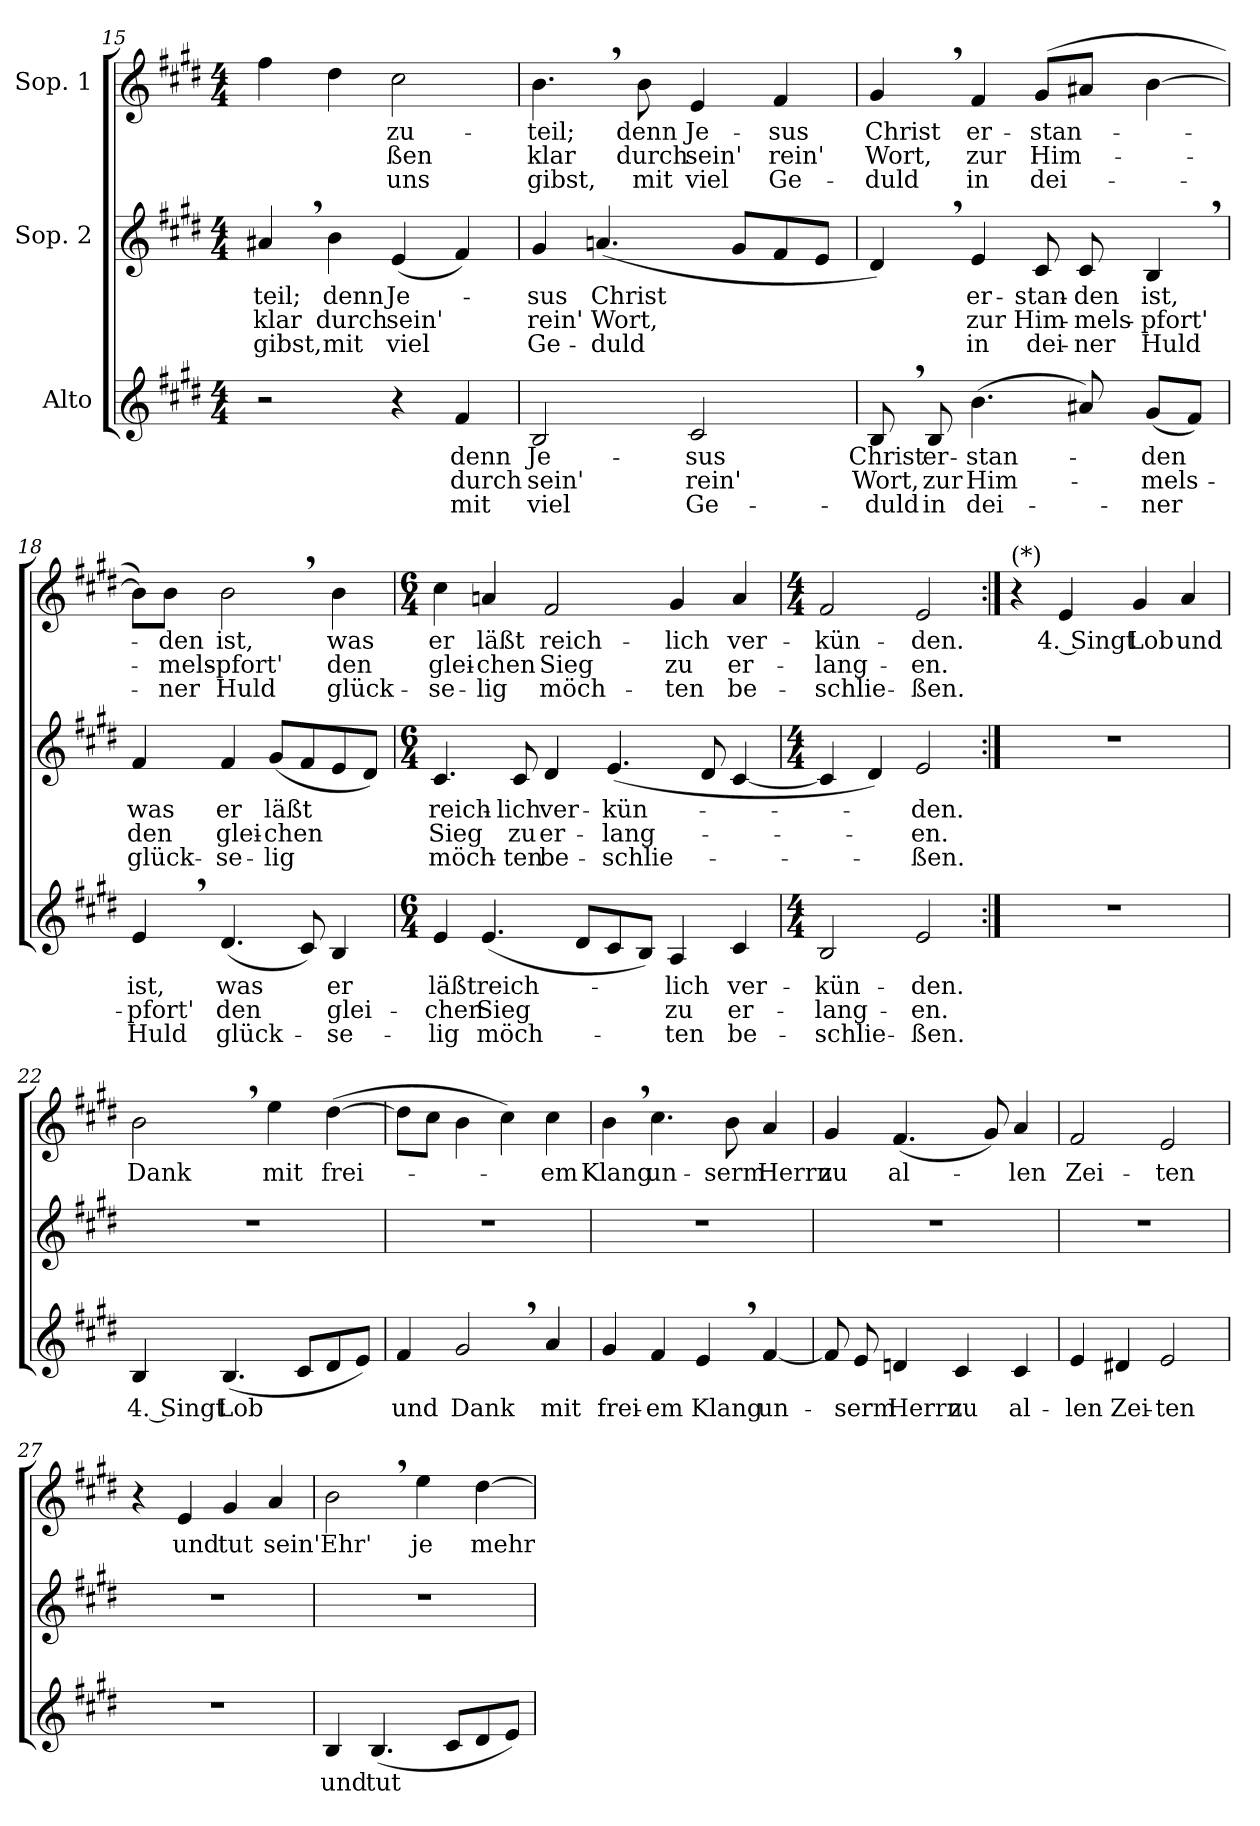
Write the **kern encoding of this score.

**kern	**text	**text	**text	**kern	**text	**text	**text	**kern	**text	**text	**text
*part3	*part3	*part3	*part3	*part2	*part2	*part2	*part2	*part1	*part1	*part1	*part1
*staff3	*staff3	*staff3	*staff3	*staff2	*staff2	*staff2	*staff2	*staff1	*staff1	*staff1	*staff1
*I"Alto	*	*	*	*I"Sop. 2	*	*	*	*I"Sop. 1	*	*	*
*clefG2	*	*	*	*clefG2	*	*	*	*clefG2	*	*	*
*k[f#c#g#d#]	*	*	*	*k[f#c#g#d#]	*	*	*	*k[f#c#g#d#]	*	*	*
*E:	*	*	*	*E:	*	*	*	*E:	*	*	*
*M4/4	*	*	*	*M4/4	*	*	*	*M4/4	*	*	*
=15	=15	=15	=15	=15	=15	=15	=15	=15	=15	=15	=15
!	!	!	!	!	!LO:LY:b	!LO:LY:b	!LO:LY:b	!	!	!	!
2r	.	.	.	4a#X,>/	-teil;	klar	gibst,	4ff#\	.	.	.
!	!	!	!	!	!LO:LY:b	!LO:LY:b	!LO:LY:b	!	!	!	!
.	.	.	.	4b\	denn	durch	mit	4dd#\	.	.	.
!	!	!	!	!	!LO:LY:b	!LO:LY:b	!LO:LY:b	!	!LO:LY:b	!LO:LY:b	!LO:LY:b
4r	.	.	.	(<4e/	Je-	sein'	viel	2cc#\	zu-	-ßen	uns
!	!LO:LY:b	!LO:LY:b	!LO:LY:b	!	!	!	!	!	!	!	!
4f#/	denn	durch	mit	4f#/)	.	.	.	.	.	.	.
=16	=16	=16	=16	=16	=16	=16	=16	=16	=16	=16	=16
!	!LO:LY:b	!LO:LY:b	!LO:LY:b	!	!LO:LY:b	!LO:LY:b	!LO:LY:b	!	!LO:LY:b	!LO:LY:b	!LO:LY:b
2B/	Je-	sein'	viel	4g#/	-sus	rein'	Ge-	4.b,>\	-teil;	klar	gibst,
!	!	!	!	!	!LO:LY:b	!LO:LY:b	!LO:LY:b	!	!	!	!
.	.	.	.	(<4.an/	Christ	Wort,	-duld	.	.	.	.
!	!	!	!	!	!	!	!	!	!LO:LY:b	!LO:LY:b	!LO:LY:b
.	.	.	.	.	.	.	.	8b\	denn	durch	mit
!	!LO:LY:b	!LO:LY:b	!LO:LY:b	!	!	!	!	!	!LO:LY:b	!LO:LY:b	!LO:LY:b
2c#/	-sus	rein'	Ge-	.	.	.	.	4e/	Je-	sein'	viel
.	.	.	.	8g#/L	.	.	.	.	.	.	.
!	!	!	!	!	!	!	!	!	!LO:LY:b	!LO:LY:b	!LO:LY:b
.	.	.	.	8f#/	.	.	.	4f#/	-sus	rein'	Ge-
.	.	.	.	8e/J	.	.	.	.	.	.	.
!!LO:PB:g=z
=17	=17	=17	=17	=17	=17	=17	=17	=17	=17	=17	=17
!	!LO:LY:b	!LO:LY:b	!LO:LY:b	!	!	!	!	!	!LO:LY:b	!LO:LY:b	!LO:LY:b
8B,>/	Christ	Wort,	-duld	4d#,>/)	.	.	.	4g#,>/	Christ	Wort,	-duld
!	!LO:LY:b	!LO:LY:b	!LO:LY:b	!	!	!	!	!	!	!	!
8B/	er-	zur	in	.	.	.	.	.	.	.	.
!	!LO:LY:b	!LO:LY:b	!LO:LY:b	!	!LO:LY:b	!LO:LY:b	!LO:LY:b	!	!LO:LY:b	!LO:LY:b	!LO:LY:b
(>4.b\	-stan-	Him-	dei-	4e/	er-	zur	in	4f#/	er-	zur	in
!	!	!	!	!	!LO:LY:b	!LO:LY:b	!LO:LY:b	!	!LO:LY:b	!LO:LY:b	!LO:LY:b
.	.	.	.	8c#/	-stan-	Him-	dei-	(>8g#/L	-stan-	Him-	dei-
!	!	!	!	!	!LO:LY:b	!LO:LY:b	!LO:LY:b	!	!	!	!
8a#X/)	.	.	.	8c#/	-den	-mels-	-ner	8a#X/J	.	.	.
!	!LO:LY:b	!LO:LY:b	!LO:LY:b	!	!LO:LY:b	!LO:LY:b	!LO:LY:b	!	!	!	!
(<8g#/L	-den	-mels-	-ner	4B,>/	ist,	-pfort'	Huld	[4b\	.	.	.
8f#/J)	.	.	.	.	.	.	.	.	.	.	.
=18	=18	=18	=18	=18	=18	=18	=18	=18	=18	=18	=18
!	!LO:LY:b	!LO:LY:b	!LO:LY:b	!	!LO:LY:b	!LO:LY:b	!LO:LY:b	!	!	!	!
4e,>/	ist,	-pfort'	Huld	4f#/	was	den	glück-	8b\L])	.	.	.
!	!	!	!	!	!	!	!	!	!LO:LY:b	!LO:LY:b	!LO:LY:b
.	.	.	.	.	.	.	.	8b\J	-den	-mels-	-ner
!	!LO:LY:b	!LO:LY:b	!LO:LY:b	!	!LO:LY:b	!LO:LY:b	!LO:LY:b	!	!LO:LY:b	!LO:LY:b	!LO:LY:b
(<4.d#/	was	den	glück-	4f#/	er	glei-	-se-	2b,>\	ist,	-pfort'	Huld
!	!	!	!	!	!LO:LY:b	!LO:LY:b	!LO:LY:b	!	!	!	!
.	.	.	.	(<8g#/L	läßt	-chen	-lig	.	.	.	.
8c#/)	.	.	.	8f#/	.	.	.	.	.	.	.
!	!LO:LY:b	!LO:LY:b	!LO:LY:b	!	!	!	!	!	!LO:LY:b	!LO:LY:b	!LO:LY:b
4B/	er	glei-	-se-	8e/	.	.	.	4b\	was	den	glück-
.	.	.	.	8d#/J)	.	.	.	.	.	.	.
!!LO:LB:g=z
=19	=19	=19	=19	=19	=19	=19	=19	=19	=19	=19	=19
*M6/4	*	*	*	*M6/4	*	*	*	*M6/4	*	*	*
!	!LO:LY:b	!LO:LY:b	!LO:LY:b	!	!LO:LY:b	!LO:LY:b	!LO:LY:b	!	!LO:LY:b	!LO:LY:b	!LO:LY:b
4e/	läßt	-chen	-lig	4.c#/	reich-	Sieg	möch-	4cc#\	er	glei-	-se-
!	!LO:LY:b	!LO:LY:b	!LO:LY:b	!	!	!	!	!	!LO:LY:b	!LO:LY:b	!LO:LY:b
(<4.e/	reich-	Sieg	möch-	.	.	.	.	4an/	läßt	-chen	-lig
!	!	!	!	!	!LO:LY:b	!LO:LY:b	!LO:LY:b	!	!	!	!
.	.	.	.	8c#/	-lich	zu	-ten	.	.	.	.
!	!	!	!	!	!LO:LY:b	!LO:LY:b	!LO:LY:b	!	!LO:LY:b	!LO:LY:b	!LO:LY:b
.	.	.	.	4d#/	ver-	er-	be-	2f#/	reich-	Sieg	möch-
8d#/L	.	.	.	.	.	.	.	.	.	.	.
!	!	!	!	!	!LO:LY:b	!LO:LY:b	!LO:LY:b	!	!	!	!
8c#/	.	.	.	(<4.e/	-kün-	-lang-	-schlie-	.	.	.	.
8B/J)	.	.	.	.	.	.	.	.	.	.	.
!	!LO:LY:b	!LO:LY:b	!LO:LY:b	!	!	!	!	!	!LO:LY:b	!LO:LY:b	!LO:LY:b
4A/	-lich	zu	-ten	.	.	.	.	4g#/	-lich	zu	-ten
.	.	.	.	8d#/	.	.	.	.	.	.	.
!	!LO:LY:b	!LO:LY:b	!LO:LY:b	!	!	!	!	!	!LO:LY:b	!LO:LY:b	!LO:LY:b
4c#/	ver-	er-	be-	[4c#/	.	.	.	4a/	ver-	er-	be-
=20	=20	=20	=20	=20	=20	=20	=20	=20	=20	=20	=20
*M4/4	*	*	*	*M4/4	*	*	*	*M4/4	*	*	*
!	!LO:LY:b	!LO:LY:b	!LO:LY:b	!	!	!	!	!	!LO:LY:b	!LO:LY:b	!LO:LY:b
2B/	-kün-	-lang-	-schlie-	4c#/]	.	.	.	2f#/	-kün-	-lang-	-schlie-
.	.	.	.	4d#/)	.	.	.	.	.	.	.
!	!LO:LY:b	!LO:LY:b	!LO:LY:b	!	!LO:LY:b	!LO:LY:b	!LO:LY:b	!	!LO:LY:b	!LO:LY:b	!LO:LY:b
2e/	-den.	-en.	-ßen.	2e/	-den.	-en.	-ßen.	2e/	-den.	-en.	-ßen.
!!LO:LB:g=z
=21:|!	=21:|!	=21:|!	=21:|!	=21:|!	=21:|!	=21:|!	=21:|!	=21:|!	=21:|!	=21:|!	=21:|!
!	!	!	!	!	!	!	!	!LO:TX:a:t=(*)	!	!	!
1r	.	.	.	1r	.	.	.	4r	.	.	.
!	!	!	!	!	!	!	!	!	!LO:LY:b	!	!
.	.	.	.	.	.	.	.	4e/	4. Singt	.	.
!	!	!	!	!	!	!	!	!	!LO:LY:b	!	!
.	.	.	.	.	.	.	.	4g#/	Lob	.	.
!	!	!	!	!	!	!	!	!	!LO:LY:b	!	!
.	.	.	.	.	.	.	.	4a/	und	.	.
=22	=22	=22	=22	=22	=22	=22	=22	=22	=22	=22	=22
!	!LO:LY:b	!	!	!	!	!	!	!	!LO:LY:b	!	!
4B/	4. Singt	.	.	1r	.	.	.	2b,>\	Dank	.	.
!	!LO:LY:b	!	!	!	!	!	!	!	!	!	!
(<4.B/	Lob	.	.	.	.	.	.	.	.	.	.
!	!	!	!	!	!	!	!	!	!LO:LY:b	!	!
.	.	.	.	.	.	.	.	4ee\	mit	.	.
8c#/L	.	.	.	.	.	.	.	.	.	.	.
!	!	!	!	!	!	!	!	!	!LO:LY:b	!	!
8d#/	.	.	.	.	.	.	.	(>[4dd#\	frei-	.	.
8e/J)	.	.	.	.	.	.	.	.	.	.	.
=23	=23	=23	=23	=23	=23	=23	=23	=23	=23	=23	=23
!	!LO:LY:b	!	!	!	!	!	!	!	!	!	!
4f#/	und	.	.	1r	.	.	.	8dd#\L]	.	.	.
.	.	.	.	.	.	.	.	8cc#\J	.	.	.
!	!LO:LY:b	!	!	!	!	!	!	!	!	!	!
2g#,>/	Dank	.	.	.	.	.	.	4b\	.	.	.
.	.	.	.	.	.	.	.	4cc#\)	.	.	.
!	!LO:LY:b	!	!	!	!	!	!	!	!LO:LY:b	!	!
4a/	mit	.	.	.	.	.	.	4cc#\	-em	.	.
=24	=24	=24	=24	=24	=24	=24	=24	=24	=24	=24	=24
!	!LO:LY:b	!	!	!	!	!	!	!	!LO:LY:b	!	!
4g#/	frei-	.	.	1r	.	.	.	4b,>\	Klang	.	.
!	!LO:LY:b	!	!	!	!	!	!	!	!LO:LY:b	!	!
4f#/	-em	.	.	.	.	.	.	4.cc#\	un-	.	.
!	!LO:LY:b	!	!	!	!	!	!	!	!	!	!
4e,>/	Klang	.	.	.	.	.	.	.	.	.	.
!	!	!	!	!	!	!	!	!	!LO:LY:b	!	!
.	.	.	.	.	.	.	.	8b\	-serm	.	.
!	!LO:LY:b	!	!	!	!	!	!	!	!LO:LY:b	!	!
[4f#/	un-	.	.	.	.	.	.	4a/	Herrn	.	.
!!LO:PB:g=z
=25	=25	=25	=25	=25	=25	=25	=25	=25	=25	=25	=25
!	!	!	!	!	!	!	!	!	!LO:LY:b	!	!
8f#/]	.	.	.	1r	.	.	.	4g#/	zu	.	.
!	!LO:LY:b	!	!	!	!	!	!	!	!	!	!
8e/	-serm	.	.	.	.	.	.	.	.	.	.
!	!LO:LY:b	!	!	!	!	!	!	!	!LO:LY:b	!	!
4dn/	Herrn	.	.	.	.	.	.	(<4.f#/	al-	.	.
!	!LO:LY:b	!	!	!	!	!	!	!	!	!	!
4c#/	zu	.	.	.	.	.	.	.	.	.	.
.	.	.	.	.	.	.	.	8g#/)	.	.	.
!	!LO:LY:b	!	!	!	!	!	!	!	!LO:LY:b	!	!
4c#/	al-	.	.	.	.	.	.	4a/	-len	.	.
=26	=26	=26	=26	=26	=26	=26	=26	=26	=26	=26	=26
!	!LO:LY:b	!	!	!	!	!	!	!	!LO:LY:b	!	!
4e/	-len	.	.	1r	.	.	.	2f#/	Zei-	.	.
!	!LO:LY:b	!	!	!	!	!	!	!	!	!	!
4d#X/	Zei-	.	.	.	.	.	.	.	.	.	.
!	!LO:LY:b	!	!	!	!	!	!	!	!LO:LY:b	!	!
2e/	-ten	.	.	.	.	.	.	2e/	-ten	.	.
=27	=27	=27	=27	=27	=27	=27	=27	=27	=27	=27	=27
1r	.	.	.	1r	.	.	.	4r	.	.	.
!	!	!	!	!	!	!	!	!	!LO:LY:b	!	!
.	.	.	.	.	.	.	.	4e/	und	.	.
!	!	!	!	!	!	!	!	!	!LO:LY:b	!	!
.	.	.	.	.	.	.	.	4g#/	tut	.	.
!	!	!	!	!	!	!	!	!	!LO:LY:b	!	!
.	.	.	.	.	.	.	.	4a/	sein'	.	.
=28	=28	=28	=28	=28	=28	=28	=28	=28	=28	=28	=28
!	!LO:LY:b	!	!	!	!	!	!	!	!LO:LY:b	!	!
4B/	und	.	.	1r	.	.	.	2b,>\	Ehr'	.	.
!	!LO:LY:b	!	!	!	!	!	!	!	!	!	!
(<4.B/	tut	.	.	.	.	.	.	.	.	.	.
!	!	!	!	!	!	!	!	!	!LO:LY:b	!	!
.	.	.	.	.	.	.	.	4ee\	je	.	.
8c#/L	.	.	.	.	.	.	.	.	.	.	.
!	!	!	!	!	!	!	!	!	!LO:LY:b	!	!
8d#/	.	.	.	.	.	.	.	[4dd#\	mehr	.	.
8e/J)	.	.	.	.	.	.	.	.	.	.	.
=	=	=	=	=	=	=	=	=	=	=	=
*-	*-	*-	*-	*-	*-	*-	*-	*-	*-	*-	*-
